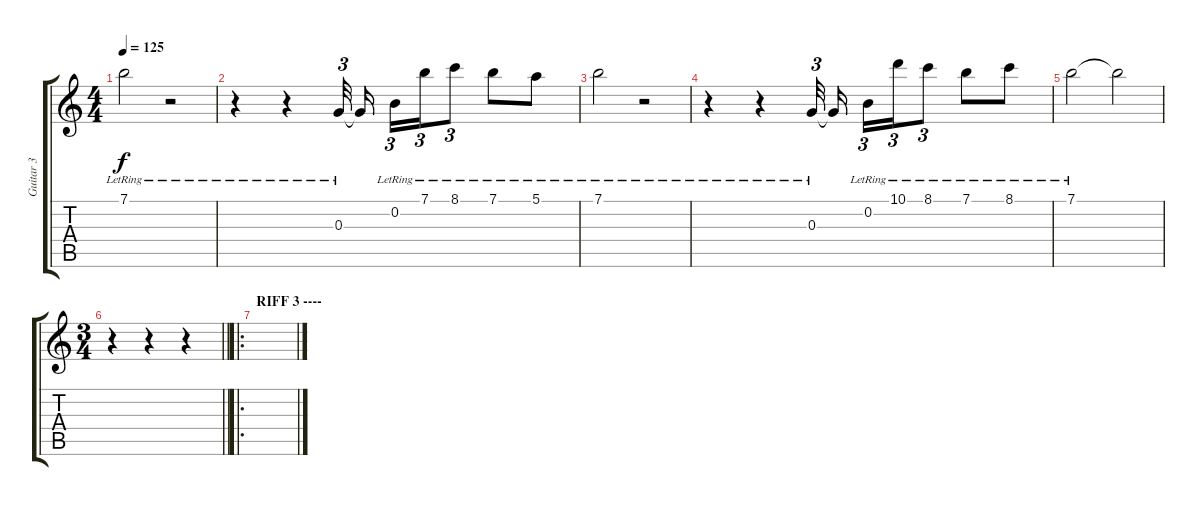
\track ("Guitar 3" "Guitar 3") {instrument acousticguitarnylon}
\staff {score tabs}
\tuning (E4 B3 G3 D3 A2 E2) {hide}
\ts (4 4)
\tempo 125
\clef g2
\ks c
7.1{lr}.2{dy f} r.2 |
r.4 r.4 0.3{lr}.32{tu (3 2) beam splitsecondary} 0.3{t}.16{beam splitsecondary} 0.2{lr}.16{tu (3 2)} 7.1{lr}.16{tu (3 2)} 8.1{lr}.8{tu (3 2)} 7.1{lr}.8 5.1{lr}.8 |
7.1{lr}.2 r.2 |
r.4 r.4 0.3{lr}.32{tu (3 2) beam splitsecondary} 0.3{t}.16{beam splitsecondary} 0.2{lr}.16{tu (3 2)} 10.1{lr}.16{tu (3 2)} 8.1{lr}.8{tu (3 2)} 7.1{lr}.8 8.1{lr}.8 |
7.1{lr}.2 7.1{t}.2 |
\ts (3 4)
\barLineRight lightlight
r.4 r.4 r.4 |
\ro
\section ("" "RIFF 3 ----")
